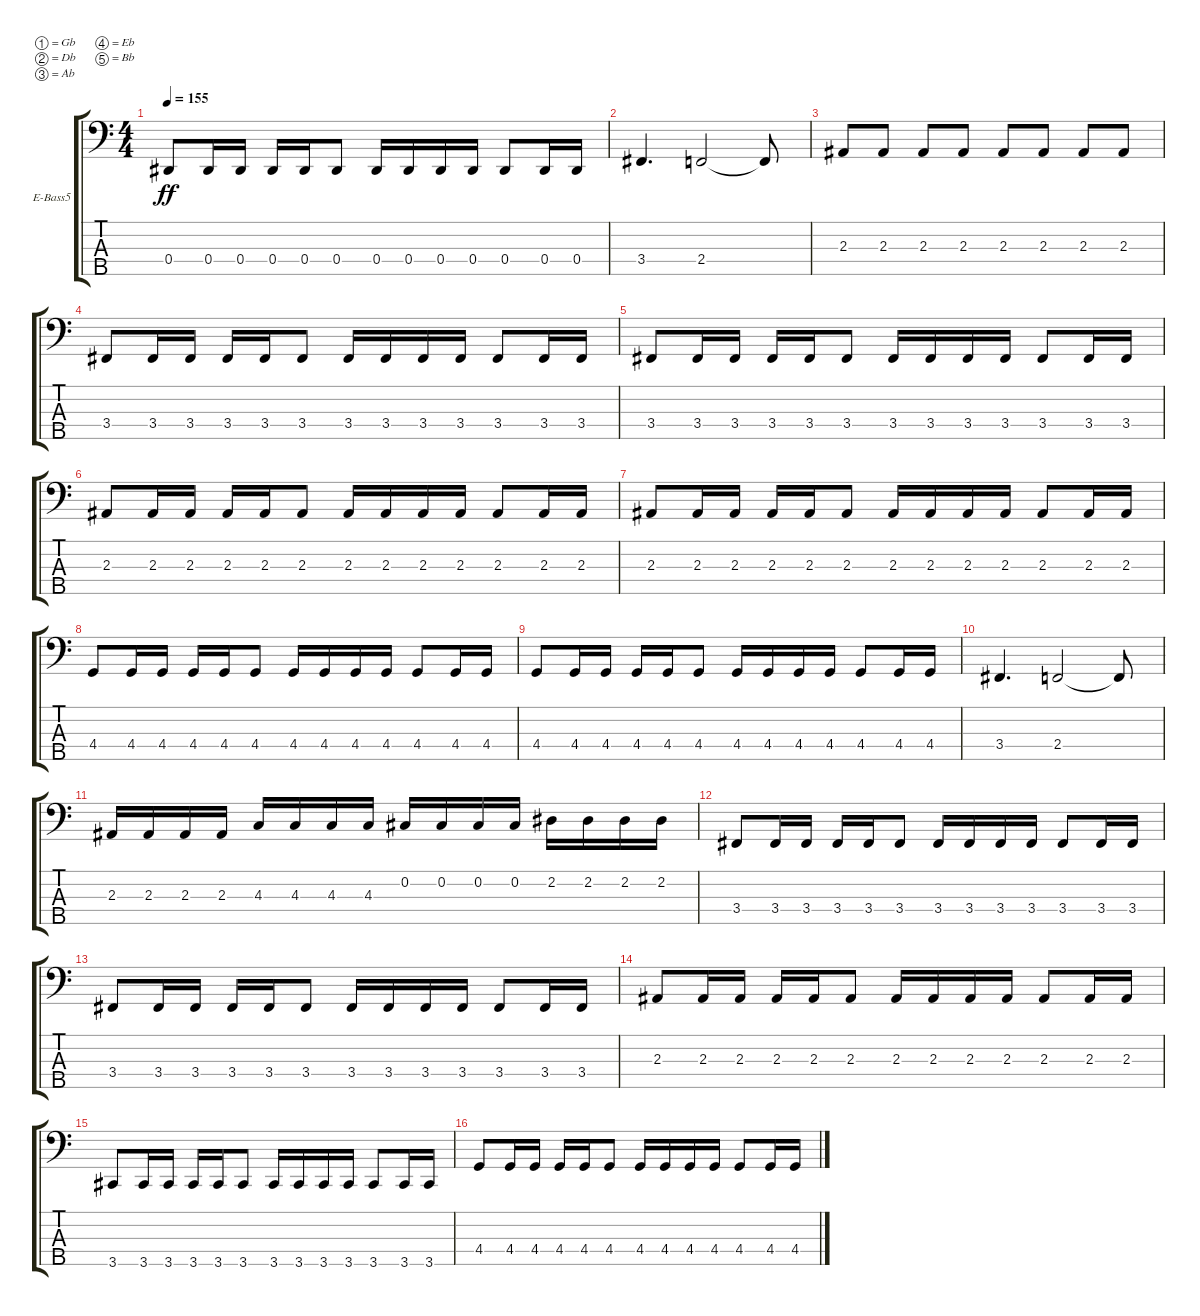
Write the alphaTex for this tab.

\defaultSystemsLayout 4
\bracketExtendMode groupsimilarinstruments
\firstSystemTrackNameOrientation horizontal
\otherSystemsTrackNameOrientation horizontal
\track ("Electric Bass" "E-Bass5") {instrument electricbassfinger}
\staff {score tabs}
\tuning (Gb2 Db2 Ab1 Eb1 Bb0)
\ts (4 4)
\tempo 155
\clef f4
\ks c
0.4.8{dy ff} 0.4.16 0.4.16 0.4.16 0.4.16 0.4.8 0.4.16 0.4.16 0.4.16 0.4.16 0.4.8 0.4.16 0.4.16 |
3.4.4{d} 2.4.2 2.4{t}.8 |
2.3.8 2.3.8 2.3.8 2.3.8 2.3.8 2.3.8 2.3.8 2.3.8 |
3.4.8 3.4.16 3.4.16 3.4.16 3.4.16 3.4.8 3.4.16 3.4.16 3.4.16 3.4.16 3.4.8 3.4.16 3.4.16 |
3.4.8 3.4.16 3.4.16 3.4.16 3.4.16 3.4.8 3.4.16 3.4.16 3.4.16 3.4.16 3.4.8 3.4.16 3.4.16 |
2.3.8 2.3.16 2.3.16 2.3.16 2.3.16 2.3.8 2.3.16 2.3.16 2.3.16 2.3.16 2.3.8 2.3.16 2.3.16 |
2.3.8 2.3.16 2.3.16 2.3.16 2.3.16 2.3.8 2.3.16 2.3.16 2.3.16 2.3.16 2.3.8 2.3.16 2.3.16 |
4.4.8 4.4.16 4.4.16 4.4.16 4.4.16 4.4.8 4.4.16 4.4.16 4.4.16 4.4.16 4.4.8 4.4.16 4.4.16 |
4.4.8 4.4.16 4.4.16 4.4.16 4.4.16 4.4.8 4.4.16 4.4.16 4.4.16 4.4.16 4.4.8 4.4.16 4.4.16 |
3.4.4{d} 2.4.2 2.4{t}.8 |
2.3.16 2.3.16 2.3.16 2.3.16 4.3.16 4.3.16 4.3.16 4.3.16 0.2.16 0.2.16 0.2.16 0.2.16 2.2.16 2.2.16 2.2.16 2.2.16 |
3.4.8 3.4.16 3.4.16 3.4.16 3.4.16 3.4.8 3.4.16 3.4.16 3.4.16 3.4.16 3.4.8 3.4.16 3.4.16 |
3.4.8 3.4.16 3.4.16 3.4.16 3.4.16 3.4.8 3.4.16 3.4.16 3.4.16 3.4.16 3.4.8 3.4.16 3.4.16 |
2.3.8 2.3.16 2.3.16 2.3.16 2.3.16 2.3.8 2.3.16 2.3.16 2.3.16 2.3.16 2.3.8 2.3.16 2.3.16 |
3.5.8 3.5.16 3.5.16 3.5.16 3.5.16 3.5.8 3.5.16 3.5.16 3.5.16 3.5.16 3.5.8 3.5.16 3.5.16 |
4.4.8 4.4.16 4.4.16 4.4.16 4.4.16 4.4.8 4.4.16 4.4.16 4.4.16 4.4.16 4.4.8 4.4.16 4.4.16
